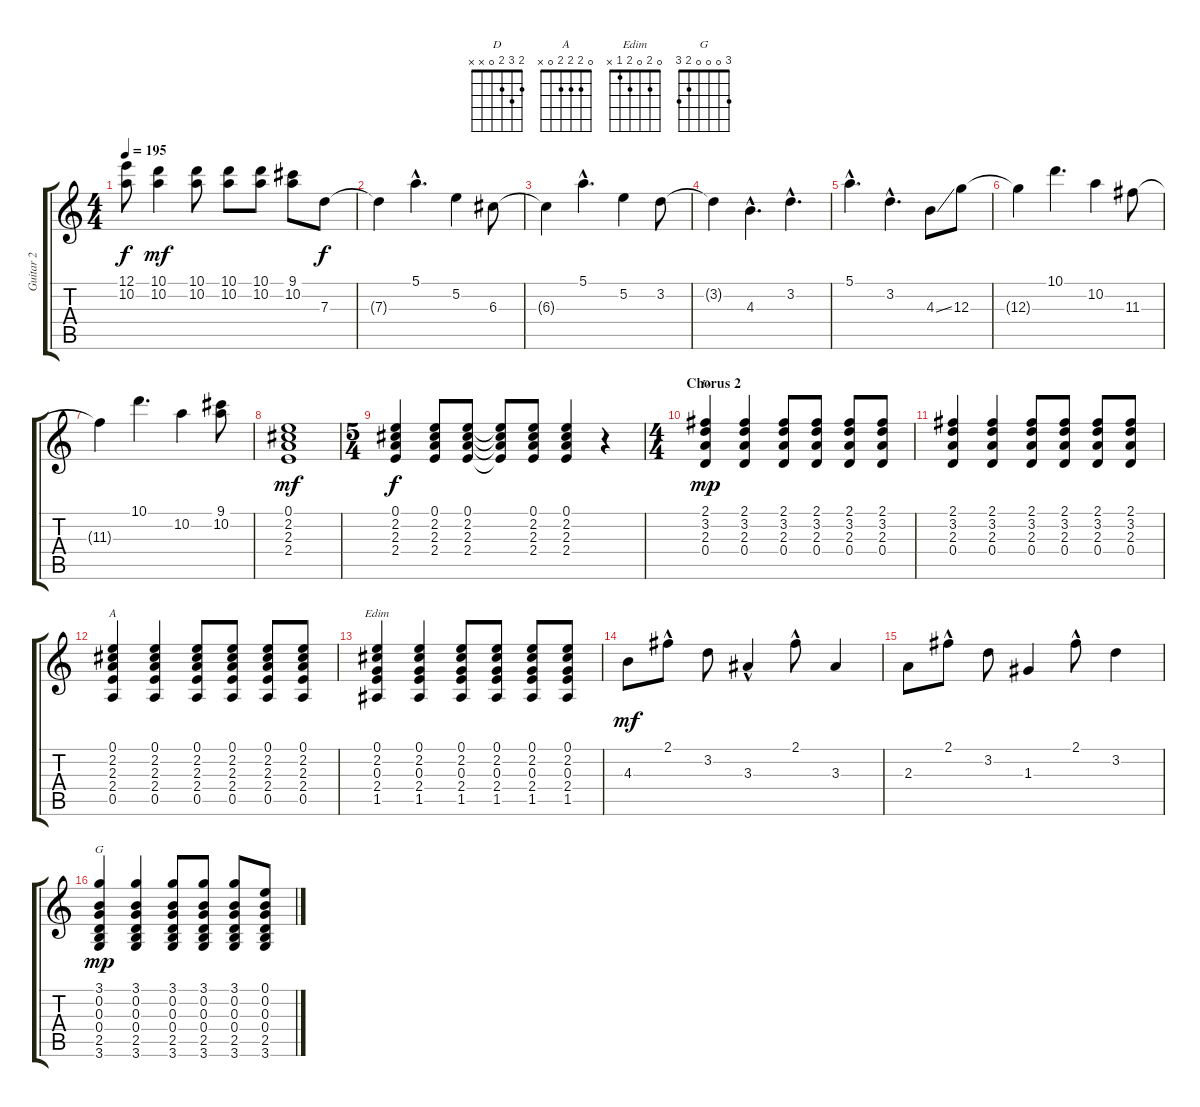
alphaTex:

\track ("Guitar 2" "Guitar 2") {instrument distortionguitar}
\staff {score tabs}
\tuning (E4 B3 G3 D3 A2 E2) {hide}
\chord ("D" 2 3 2 0 x x)
\chord ("A" 0 2 2 2 0 x)
\chord ("Edim" 0 2 0 2 1 x)
\chord ("G" 3 0 0 0 2 3)
\ts (4 4)
\tempo 195
\clef g2
\ks c
(12.1{t} 10.2{t}).8{dy f} (10.1 10.2).4{dy mf} (10.1 10.2).8 (10.1 10.2).8 (10.1 10.2).8 (9.1 10.2).8 7.3.8{dy f} |
7.3{t}.4 5.1{hac}.4{d} 5.2.4 6.3.8 |
6.3{t}.4 5.1{hac}.4{d} 5.2.4 3.2.8 |
3.2{t}.4 4.3{hac}.4{d} 3.2{hac}.4{d} |
5.1{hac}.4{d} 3.2{hac}.4{d} 4.3{ss}.8 12.3.8 |
12.3{t}.4 10.1.4{d} 10.2.4 11.3.8 |
11.3{t}.4 10.1.4{d} 10.2.4 (9.1 10.2).8 |
(0.1 2.2 2.3 2.4).1{dy mf} |
\ts (5 4)
(0.1 2.2 2.3 2.4).4{dy f} (0.1 2.2 2.3 2.4).8 (0.1 2.2 2.3 2.4).8 (0.1{t} 2.2{t} 2.3{t} 2.4{t}).8 (0.1 2.2 2.3 2.4).8 (0.1 2.2 2.3 2.4).4 r.4 |
\ts (4 4)
\section ("" "Chorus 2")
(2.1 3.2 2.3 0.4).4{ch "D" dy mp} (2.1 3.2 2.3 0.4).4 (2.1 3.2 2.3 0.4).8 (2.1 3.2 2.3 0.4).8 (2.1 3.2 2.3 0.4).8 (2.1 3.2 2.3 0.4).8 |
(2.1 3.2 2.3 0.4).4 (2.1 3.2 2.3 0.4).4 (2.1 3.2 2.3 0.4).8 (2.1 3.2 2.3 0.4).8 (2.1 3.2 2.3 0.4).8 (2.1 3.2 2.3 0.4).8 |
(0.1 2.2 2.3 2.4 0.5).4{ch "A"} (0.1 2.2 2.3 2.4 0.5).4 (0.1 2.2 2.3 2.4 0.5).8 (0.1 2.2 2.3 2.4 0.5).8 (0.1 2.2 2.3 2.4 0.5).8 (0.1 2.2 2.3 2.4 0.5).8 |
(0.1 2.2 0.3 2.4 1.5).4{ch "Edim"} (0.1 2.2 0.3 2.4 1.5).4 (0.1 2.2 0.3 2.4 1.5).8 (0.1 2.2 0.3 2.4 1.5).8 (0.1 2.2 0.3 2.4 1.5).8 (0.1 2.2 0.3 2.4 1.5).8 |
4.3.8{dy mf} 2.1{hac}.8 3.2.8 3.3{hac}.4 2.1{hac}.8 3.3.4 |
2.3.8 2.1{hac}.8 3.2.8 1.3.4 2.1{hac}.8 3.2.4 |
(3.1 0.2 0.3 0.4 2.5 3.6).4{ch "G" dy mp} (3.1 0.2 0.3 0.4 2.5 3.6).4 (3.1 0.2 0.3 0.4 2.5 3.6).8 (3.1 0.2 0.3 0.4 2.5 3.6).8 (3.1 0.2 0.3 0.4 2.5 3.6).8 (0.1 0.2 0.3 0.4 2.5 3.6).8
